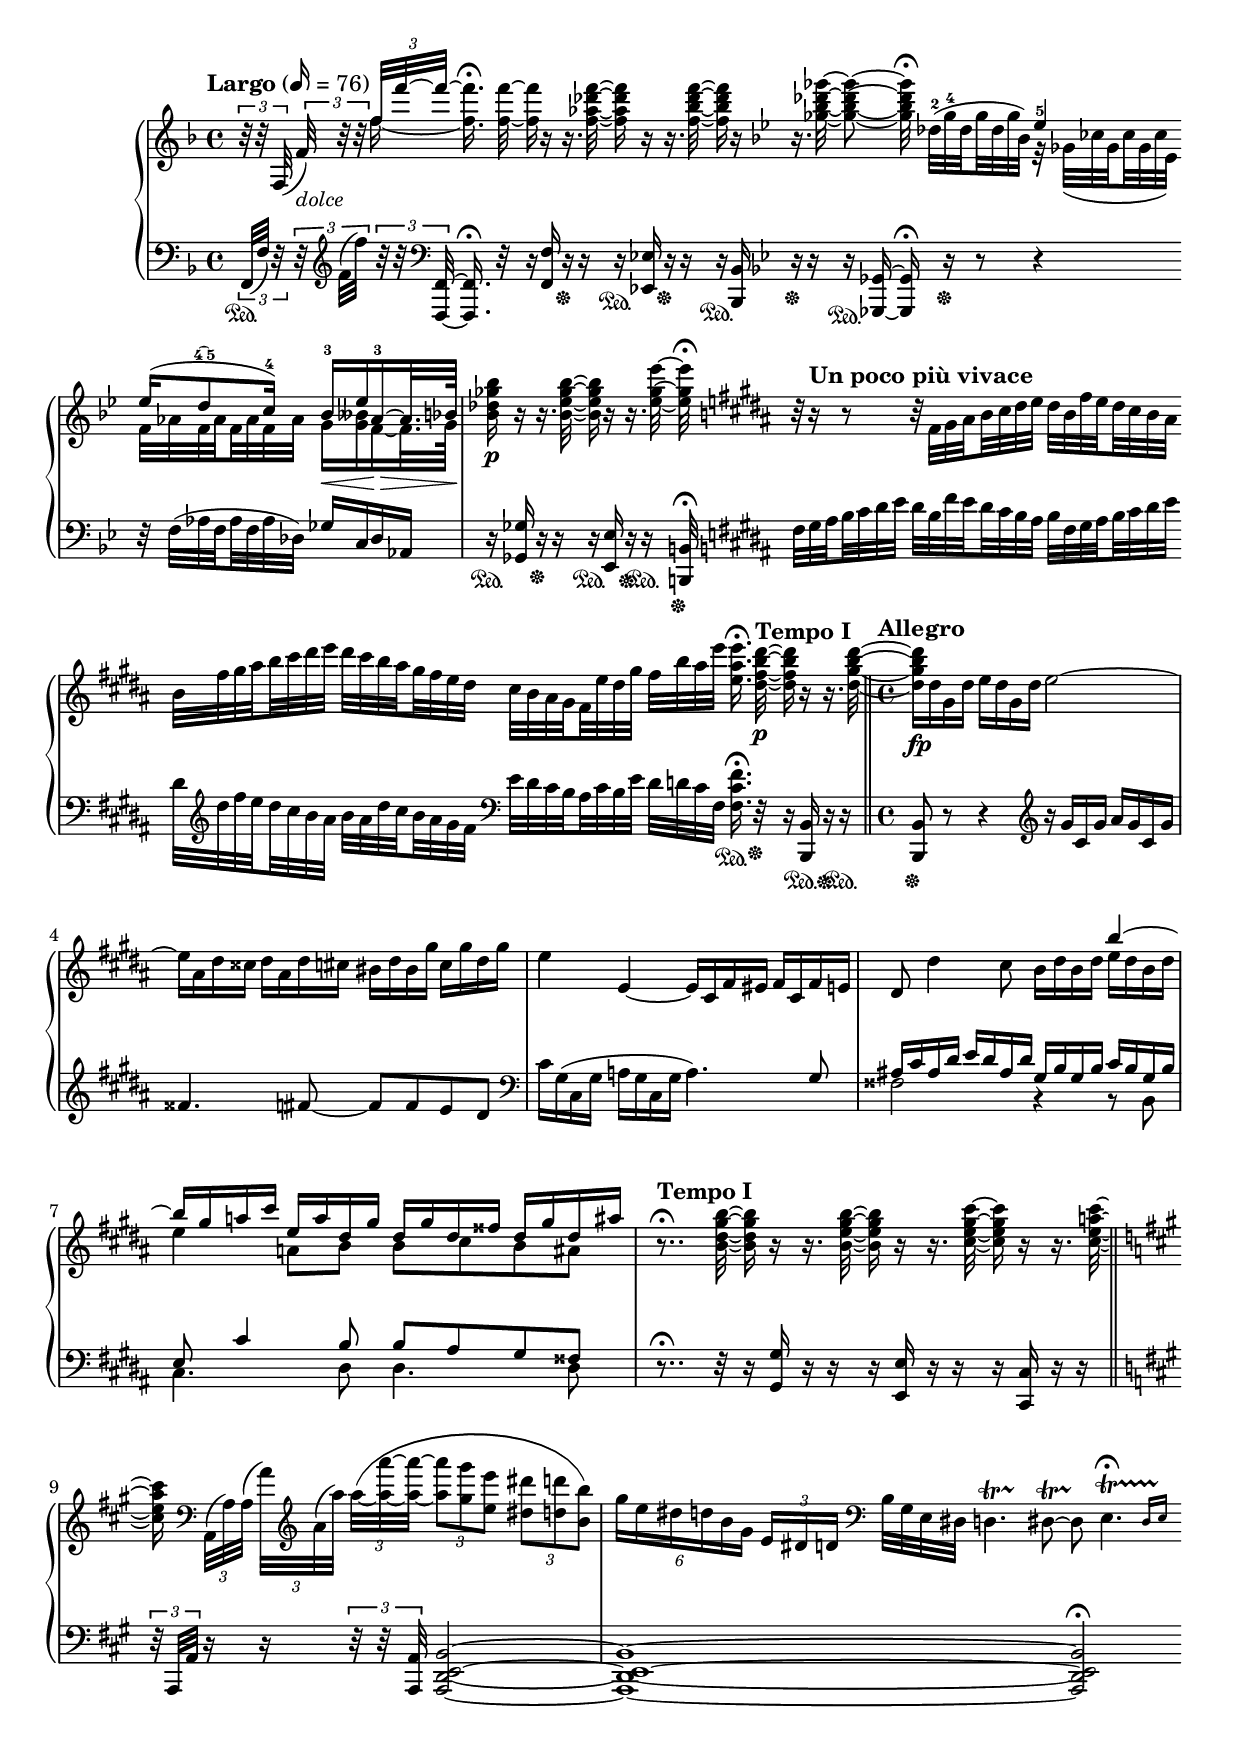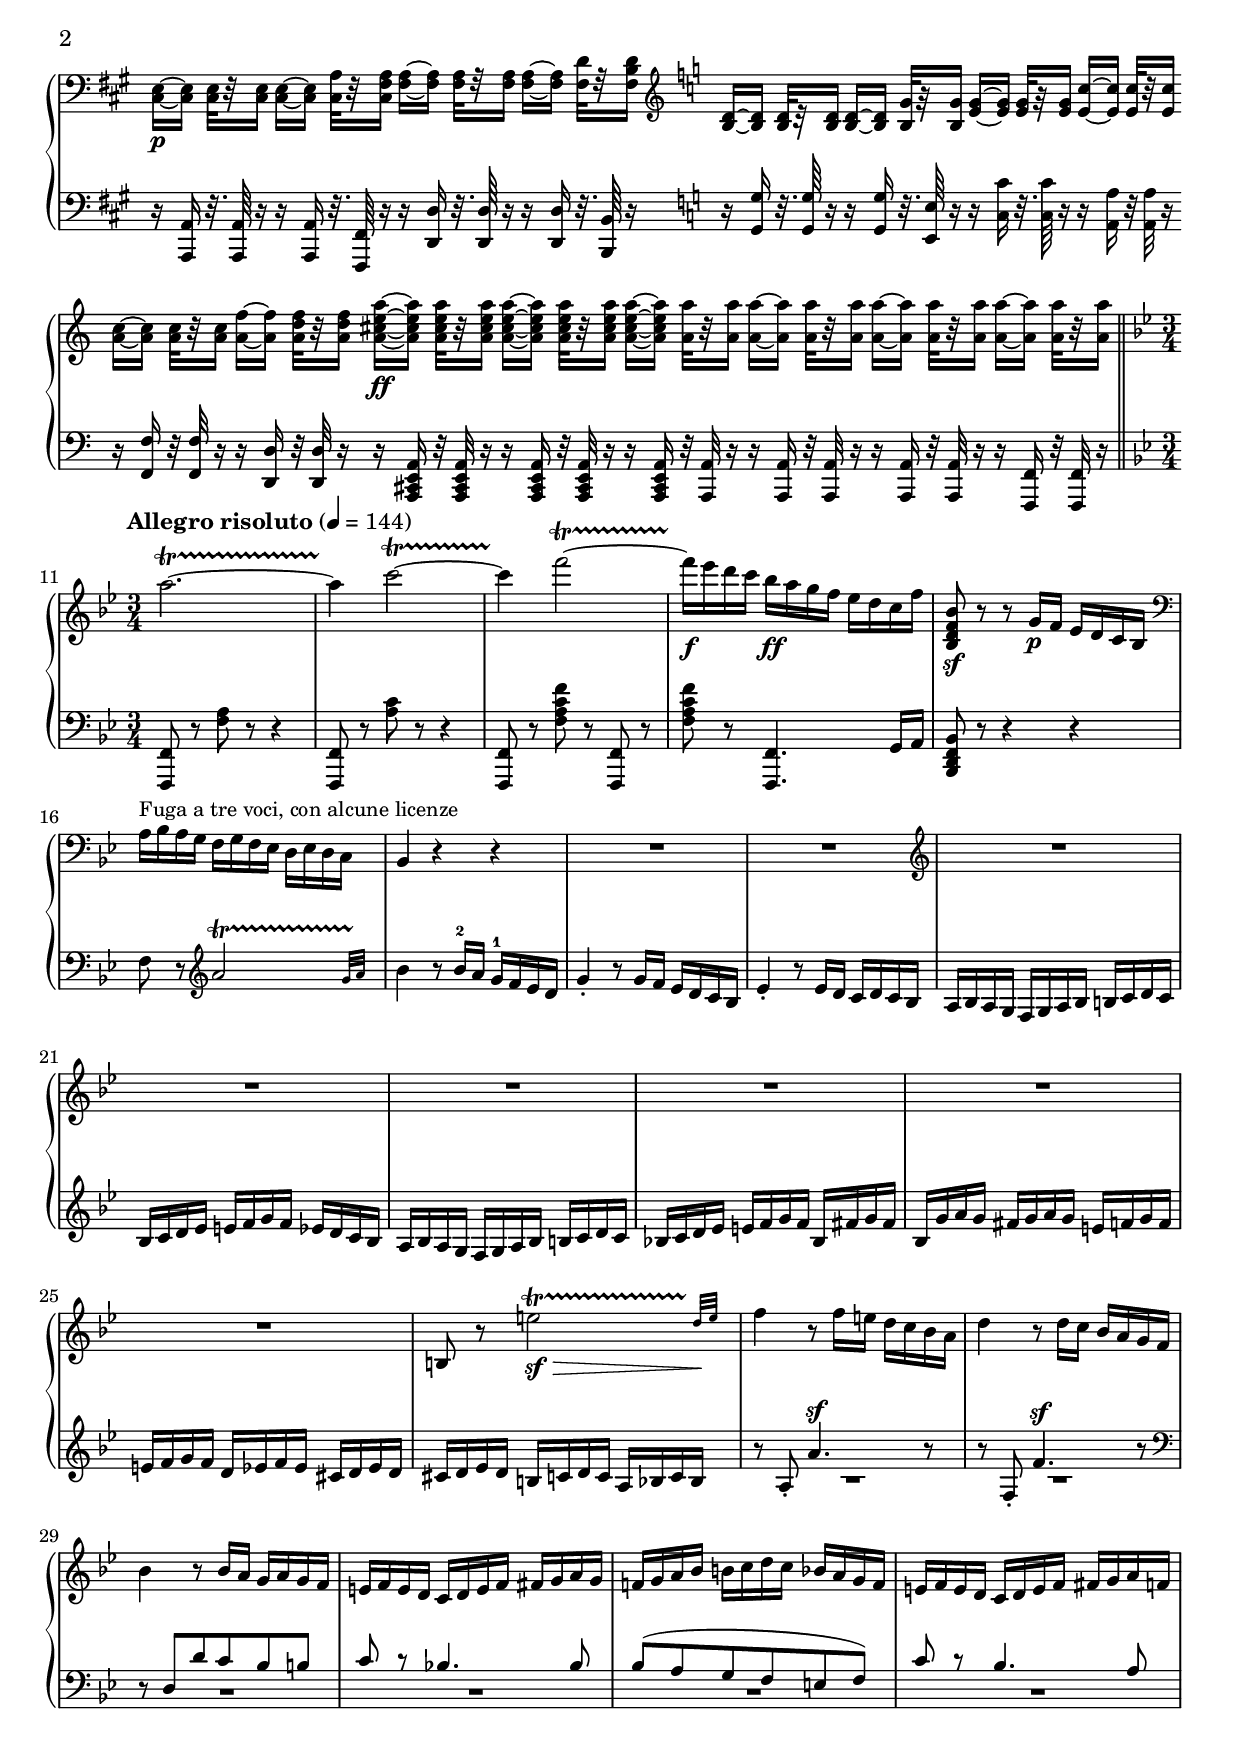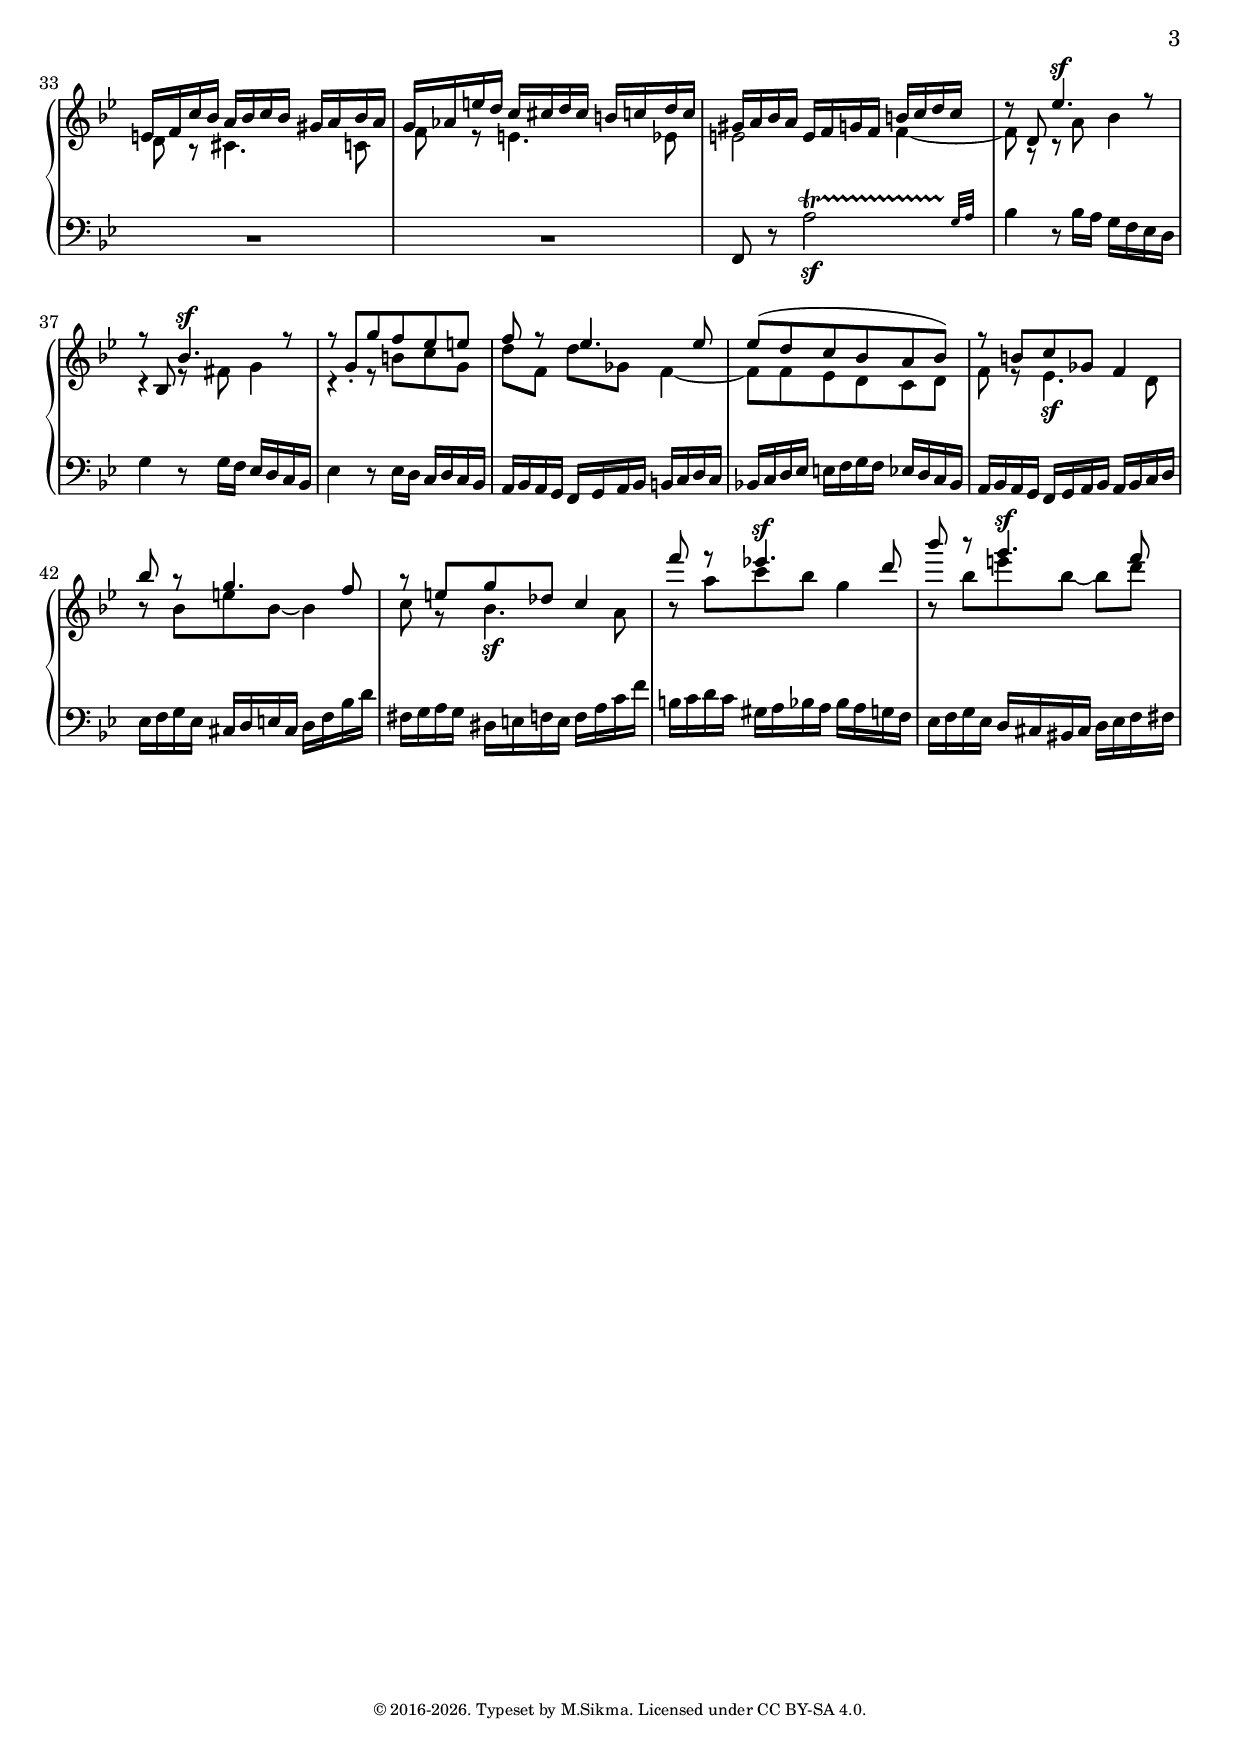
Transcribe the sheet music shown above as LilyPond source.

%===========================================================================
%    Piano Sonata Op.106 (L.Beethoven) - IV
%===========================================================================
%
%    (C) 2016-2017, Michiel Sikma <michiel@sikma.org>
%    Licensed under CC BY-SA 4.0.
%
%---------------------------------------------------------------------------

\version "2.19.42"
\include "sonata-op106-includes.ily"

%---------------------------------------------------------------------------
%    IV. Largo - Allegro risoluto
%---------------------------------------------------------------------------

four-section-one = {
  \key f \major
  \time 4/4
  \tempo "Largo" 16 = 76
}
% Per la misura si conta nel Largo sempre quattro semicrome, ciò è

\bookpart {
  \paper {
    markup-system-spacing = \std-padding-page-n
    bookTitleMarkup = \std-title-markup-page-n-no-titles
  }
  \header {
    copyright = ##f
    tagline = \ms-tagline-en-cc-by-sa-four
  }
  \score {
    \new PianoStaff \with {
      \std-staff-spacing
    } <<
      \set PianoStaff.connectArpeggios = ##t
      %---------------------------------------------------------------------
      %    Right hand
      %---------------------------------------------------------------------
      \new Staff = "right" \with {
        \std-magnification
        \stdDynSize
        midiInstrument = "acoustic grand"
      } {
        \clef treble \relative c {
          \four-section-one
          \override Tie.minimum-length = #2.75
          \autoBeamOff
          \tuplet 3/2 {
            r32 r
            \once \override Slur.positions = #'(1 . 2)
            f_( \noBeam
          }
          \tuplet 3/2 { f')_\markup { \italic "dolce" } r r }
          % Set the exact duration of this measure. Although the
          % time signature is 4/4, this first measure has an undeterminable
          % length. Based on the notes, it's precisely 140 64th notes long.
          \set Timing.measureLength = #(ly:make-moment 140/64)
          <<
            \relative c'' {
              \tuplet 3/2 { f32-[ f'^~ f^~] }
              % Hiding the stem and flag, since the other voice
              % will take care of proper display.
              \stemDown
              \single \hide Stem
              \single \hide Flag
              f\fermata
            }
            \\
            \relative c'' {
              f16_~ <f f'>16.
            }
          >>
          <f'_~ f'^~>32 16
          r16 r16.
          <f_~ aes_~ des^~ f^~>32 16
          r16 r16.
          <f_~ bes_~ des^~ f^~>32 16
          r16
          \key bes \major
          r16.
          <ges_~ bes_~ des^~ ges^~>32 <ges_~ bes_~ des^~ ges^~>8 32\fermata
          \autoBeamOn
          <<
            \relative c'' {
              \stemDown des32-[^(-2 ges-4
              \set stemRightBeamCount = #1
              des
              \set stemLeftBeamCount = #1
              ges des ges bes,)] \stemUp es4-5
              \bar "" \break
              es16-[^( des8\finger \markup \tied-finger-up #"4" #"5" ces16-4])
              bes16-[-3 es aes,^~-3 aes32. bes64]
            }
            \\
            \relative c'' {
              s8. s32
              r32 ges_(-[ ces
              \set stemRightBeamCount = #1
              ges
              \set stemLeftBeamCount = #1
              ces ges ces es,)]
              f-[ aes f
              \set stemRightBeamCount = #1
              aes
              \set stemLeftBeamCount = #1
              f aes f aes]
              ges16\< <ges beses> f_~\> f32. ges64\!
            }
          >>
          % End of the first measure.
          |
          <bes, des ges bes>16\p r16 r16. <bes_~ es_~ ges^~ bes^~>32 16 r16 r16.
          % Modify the second measure's length as well.
          \set Timing.measureLength = #(ly:make-moment 160/64)
          <es_~ ges^~ es'^~>32 32\fermata
          \key b \major
          r32
          \tempo "Un poco più vivace"
          r16 r8 r32
          \set subdivideBeams = ##t
          \set baseMoment = #(ly:make-moment 1/8)
          \set beatStructure = #'(6 6)
          fis,32-[ gis ais b cis dis e] dis-[ b fis' e dis cis b ais]
          b-[ fis' gis ais b cis dis e] dis-[ cis b ais gis fis e dis]
          cis-[ b ais gis fis e' dis gis] fis-[ b ais e']
          <e, ais e'>16.\fermata \noBeam
          \tempo "Tempo I"
          <dis_~ fis_~ b^~ dis^~>32\p \noBeam
          16 r16 r16.
          <dis_~ gis_~ b^~ dis^~>32
          \tempo "Allegro"
          % End of the second measure.
          |
          \time 4/4
          \bar "||"
          \set subdivideBeams = ##f
          16\fp dis gis, dis'
          e dis gis, dis' e2^~ |
          e16 ais, dis cisis dis ais dis cis bis dis bis gis' cis, gis' dis gis |
          e4 e,4_~ e16 cis fis eis fis cis fis e |
          dis8
          <<
            \relative c''' {
              s4 s4 s8 b4^~ |
              b16 gis a cis e, a dis, gis dis gis dis fisis dis gis dis ais'
            }
            \\
            \relative c'' {
              dis4 cis8 b16 dis b dis e dis b dis |
              e4 a,8 b b cis b ais
            }
          >>
          \tempo "Tempo I"
          |
          % Move the tempo text above the fermata.
          \once \override Staff.TextScript.outside-staff-priority = #500
          \once \override Staff.Script.outside-staff-priority = #0
          r8..\fermata
          <b'_~ dis_~ gis^~ b^~>32 16 r16 r16.
          <b_~ e_~ gis^~ b^~>32 16 r16 r16.
          <cis_~ e_~ gis^~ cis^~>32 16 r16 r16.
          <cis_~ e_~ a^~ cis^~>32
          \bar "||"
          % This measure is 3/4 for some reason.
          \set Timing.measureLength = #(ly:make-moment 3/4)
          \key a \major
          16 \clef bass
          \once \override Slur.positions = #'(-2 . 0)
          \tuplet 3/2 {
            a,,32^(-[ a')
            \once \override Slur.positions = #'(-2 . 0)
            a^(]
          }
          \tuplet 3/2 {
            a')-[ \clef treble
            \once \override Slur.positions = #'(-2 . 0)
            a^( a')]
          }
          \tuplet 3/2 {
            \once \override Slur.positions = #'(-2 . 0)
            a_~^( <a_~ a'^~> <a_~ a'^~>
          }
          \tuplet 3/2 { <a a'>8 <gis gis'> <e e'> }
          \tuplet 3/2 { <dis dis'> <d d'> <b b'>) }
          |
          % Another looooong measure.
          \set Timing.measureLength = #(ly:make-moment 352/64)
          \tuplet 6/4 { gis'16 e dis d b gis }
          \tuplet 3/2 { e-[ dis d] }
          \clef bass
          b32 gis e dis
          \once \override TrillSpanner.bound-details.right.padding = #1.0
          d4. \startTrillSpan
          \once \override TrillSpanner.bound-details.right.padding = #2.0
          dis8^~ \stopTrillSpan \startTrillSpan
          dis
          \once \override Staff.Script.outside-staff-priority = #200
          \once \override TrillSpanner.outside-staff-priority = ##f
          \afterGrace e4.\fermata \startTrillSpan { dis16-[ e] \stopTrillSpan }
          % The long and slow modulation from B major to A major to B flat major.
          \clef bass
          \bar ""
          \break
          <cis_~ e^~>16\p 16 32-[ r32 <cis e>16] <cis_~ e^~>16-[ 16]
          <cis a'>32-[ r32 <cis fis a>16] <fis_~ a^~>16-[ 16]
          <fis a>32-[ r32 <fis a>16] <fis_~ a^~>16-[ 16]
          <fis d'>32-[ r32 <fis b d>16]
          \clef treble
          \key c \major
          <b_~ d^~>16-[ 16] <b d>32-[ r32 <b d>16] <b_~ d^~>16-[ 16]
          <b g'>32-[ r32 <b g'>16] <e_~ g^~>16-[ 16] <e g>32-[ r32 <e g>16]
          <e_~ c'^~>16-[ 16] <e c'>32-[ r32 <e c'>16]
          \bar ""
          \break
          <a_~ c^~>16-[ 16] <a c>32-[ r32 <a c>16] <a_~ f'^~>16-[ 16]
          <a d f>32-[ r32 <a d f>16]
          <a_~ cis_~ e^~ a^~>16-[\ff 16] <a cis e a>32-[ r32 <a cis e a>16]
          <a_~ cis_~ e^~ a^~>16-[ 16] <a cis e a>32-[ r32 <a cis e a>16]
          <a_~ cis_~ e^~ a^~>16-[ 16]
          <a a'>32-[ r32 <a a'>16] <a_~ a'^~>16-[ 16]
          <a a'>32-[ r32 <a a'>16] <a_~ a'^~>16-[ 16]
          <a a'>32-[ r32 <a a'>16] <a_~ a'^~>16-[ 16]
          <a a'>32-[ r32 <a a'>16]
          \bar "||"
          \key bes \major
          \time 3/4
          \break
          \once \override TrillSpanner.bound-details.right.padding = #-1.0
          \tempo "Allegro risoluto" 4 = 144
          a'2.^~\startTrillSpan | a4 \stopTrillSpan
          \once \override TrillSpanner.bound-details.right.padding = #-1.0
          c2^~ \startTrillSpan | c4 \stopTrillSpan
          \once \override TrillSpanner.bound-details.right.padding = #-1.0
          \once \override Slur.positions = #'(6.1 . 0)
          \once \override Slur.eccentricity = #1.25
          \once \override Slur.height-limit = #6.5
          f2^~ \startTrillSpan | f16\f \stopTrillSpan
          es d c bes\ff a g f es d c f |
          <bes,, d f bes>8\sf r8 r8 g'16-[\p f] es d c bes
          \clef bass |
          \break
          % Start of the fuga section.
          % "Three part fugue with some license"
          a16^\markup { "Fuga a tre voci, con alcune licenze" } bes a g
          f g f es d es d c |
          bes4 r4 r4 |
          R2. |
          R2. \clef treble |
          R2. |
          R2. |
          R2. |
          R2. |
          R2. |
          R2. |
          b'8 r8 \afterGrace e'2\sf\>\startTrillSpan { d32\!\stopTrillSpan e } |
          f4 r8 f16 e d c bes a |
          d4 r8 d16 c bes a g f |
          bes4 r8 bes16 a g a g f |
          e f e d c d e f fis g a g |
          f! g a bes b c d c bes a g f |
          e f e d c d e f fis g a f |
          <<
            \relative c' {
              e f c' bes a bes c bes gis a bes a
              |
              g as e' d c cis d cis b c d c
              |
              gis a bes a e f g f b c d c
              |
              \relative c'' d8\rest d,8 es'4.^\sf \relative c'' f8\rest
              |
              \relative c'' f8\rest bes,8 bes'4.^\sf \relative c'' f8\rest
              |
              \relative c'' f8\rest g8_.-[ g' f es e]
              |
              f8 \relative c'' f8\rest es4. es8
              |
              es8-[^( d c bes a bes])
              |
              \relative c'' f8\rest b8-[ c ges] f4
              |
              bes'8 \relative c''' a8\rest g4. f8
              |
              \relative c''' a8\rest
              % Neutral as per London. Es in original edition.
              e8-[ g des] c4
              |
              f'8 \relative c''' f8\rest es!4.^\sf d8
              |
              bes'8 \relative c'''' b8\rest g4.^\sf f8
            }
            \\
            \relative c' {
              d8 b8\rest cis4. c8
              |
              f8 e8\rest e4. es8
              |
              e2 f4_~
              |
              f8 \relative c' { a8\rest c8\rest } a8 bes4
              |
              \relative c' { c4\rest e8\rest } fis8 g4
              |
              \relative c' { c4\rest e8\rest } b8-[ c g]
              |
              d'8-[ f,] d'8-[ ges,] f4_~
              |
              f8 f es d c d
              |
              f8 \relative c' { e8\rest } es4._\sf d8
              |
              \relative c'' { b8\rest } bes'8-[ e bes_~] bes4
              |
              c8 \relative c'' { g8\rest } bes4._\sf a8
              |
              \relative c'' { b8\rest } a'8-[ c bes] g4
              |
              \relative c'' { b8\rest } bes8-[ e bes_~] bes8-[ d]
              |
            }
          >>
        }
      }
      %---------------------------------------------------------------------
      %    Left hand
      %---------------------------------------------------------------------
      \new Staff = "left" \with {
        \std-magnification
        \stdDynSize
        midiInstrument = "acoustic grand"
      } {
        \clef bass \relative c, {
          \four-section-one
          \override Tie.minimum-length = #2.75
          \autoBeamOff
          \stemUp
          \tupletDown
          \once \override Slur.positions = #'(0 . 1)
          \once \override TupletBracket.positions = #'(-3.7 . -3.7)
          \tuplet 3/2 { f32-[\sustainOn_( f')] r32 }
          \tupletUp
          \stemDown
          \once \override TupletBracket.positions = #'(3.1 . 3.4)
          \tuplet 3/2 {
            r32 \clef treble
            \once \override Slur.positions = #'(-1 . 1)
            f'^(-[ f')]
          }
          \once \override TupletBracket.positions = #'(3.4 . 3.4)
          \once \override Score.NoteColumn.X-offset = 0.8
          \tuplet 3/2 { r32 r \clef bass \stemNeutral <f,,,,_~ f'^~> }
          <f f'>16.\fermata r32 r16
          <f' f'>16 r16\sustainOff r16 r16\sustainOn
          <es es'> r16\sustainOff r16 r16\sustainOn
          <bes bes'> \key bes \major r16\sustainOff r16 r16\sustainOn
          <ges_~ ges'^~> <ges ges'>\fermata r16\sustainOff r8 r4
          % Breaking to the next line here.
          \autoBeamOn
          r32 f''32-[^( aes
          \set stemRightBeamCount = #1
          f
          \set stemLeftBeamCount = #1
          aes f aes des,)] ges16 c, des aes
          % End of the first measure
          |
          r16\sustainOn <ges ges'> r16\sustainOff r16
          r16\sustainOn <es es'> r16\sustainOff
          r16\sustainOn <b b'>32\fermata \noBeam \sustainOff
          % Un poco più vivace
          \key b \major
          \set subdivideBeams = ##t
          \set baseMoment = #(ly:make-moment 1/8)
          \set beatStructure = #'(6 6)
          \stemDown
          fis''32-[ gis ais b cis dis e] dis-[ b fis' e dis cis b ais]
          b-[ fis gis ais b cis dis e]
          % Force another break to the next page.
          \bar "" \break
          dis-[ \clef treble dis' fis e dis cis b ais]
          b-[ ais dis cis b ais gis fis] \clef bass e-[ dis cis b ais cis b e] dis-[ d cis fis,]
          <fis cis' fis>16.\fermata\sustainOn
          \stemNeutral
          r32\sustainOff r16 <b,, b'>16\sustainOn r16\sustainOff r16\sustainOn
          \bar "||"
          <b b'>8\sustainOff r8 r4 \clef treble r16
          \set subdivideBeams = ##f
          gis'''16 cis, gis' ais gis cis, gis' |
          fisis4. fis8_~ fis8 8 e dis \clef bass |
          cis16 gis^( cis, gis' a gis cis, gis' a4.)
          <<
            \relative c' {
              \once \override Slur.positions = #'(1 . 2)
              gis8 |
              ais!16 cis ais dis e dis ais dis gis, b gis b cis b gis b |
              e,8 cis'4 b8 \noBeam 8 ais gis fisis
            }
            \\
            \relative c {
              s8 |
              fisis2 b,4\rest b8\rest b8 |
              cis4. dis8 dis4. dis8 |
            }
          >>
          r8..\fermata r32 r16 <gis, gis'>16
          r16 r r <e e'>
          r r r <cis cis'> r r
          \bar "||"
          \key a \major
          \tuplet 3/2 { r32 a a' } r16 r16
          \tuplet 3/2 { r32 r32 <a, a'> }
          <a_~ d_~ e^~ b'^~>2 |
          <a_~ d_~ e^~ b'^~>1 2\fermata
          % Modulation section.
          r16 <a a'>16 r32. <a a'>64 r16 r16 <a a'>16 r32.
          <fis fis'>64 r16 r16
          <d' d'>16 r32. <d d'>64 r16 r16 <d d'>16 r32.
          <b b'>64 r16
          \key c \major
          r16
          <g' g'>16 r32. <g g'>64 r16 r16 <g g'>16 r32.
          <e e'>64 r16 r16
          <c' c'>16 r32. <c c'>64 r16 r16
          <a a'>16 r32 <a a'>32 r16
          \bar ""
          \break
          r16
          <f f'>16 r32 <f f'>32 r16 r16
          <d d'>16 r32 <d d'>32 r16 r16
          <a cis e a>16 r32 <a cis e a>32 r16 r16
          <a cis e a>16 r32 <a cis e a>32 r16 r16
          <a cis e a>16 r32 <a a'>32 r16 r16
          <a a'>16 r32 <a a'>32 r16 r16
          <a a'>16 r32 <a a'>32 r16 r16
          <f f'>16 r32 <f f'>32 r16
          \bar "||"
          \key bes \major
          \time 3/4
          <f f'>8 r8 <f'' a> r8 r4 |
          <f,, f'>8 r8 <a'' c> r8 r4 |
          <f,, f'>8 r8 <f'' a c f>8 r8 <f,, f'>8 r8 |
          <f'' a c f> r8 <f,, f'>4. g'16 a |
          <bes, d f bes>8 r8 r4 r4 |
          f''8 r8 \clef treble \afterGrace a'2\startTrillSpan { g32 a\stopTrillSpan } |
          bes4 r8 bes16-2 a g-1 f es d |
          g4-. r8 g16 f es d c bes |
          es4-. r8 es16 d c d c bes |
          a bes a g f g a bes b c d c |
          bes c d es e f g f es d c bes |
          a bes a g f g a bes b c d c |
          bes! c d es e f g f bes, fis' g fis |
          bes, g' a g fis g a g e f g f |
          e f g f d es f es cis d es d |
          cis d es d b c d c a bes c bes |
          <<
            \relative c' {
              \relative c'' b8\rest a8_. a'4.^\sf \relative c'' b8\rest |
              \relative c'' b8\rest f,8_. f'4.^\sf \relative c'' b8\rest |
              \clef bass
              \relative c d8\rest d,8-[ d' c bes b]
              |
              c8 \relative c \relative c' c8\rest bes!4. bes8
              |
              bes8-[^( a g f e f)]
              |
              c'8 \relative c' c8\rest bes4. a8
              |
              
            }
            \\
            \relative c' {
              \override MultiMeasureRest.staff-position = #-8
              R2.
              |
              R2.
              |
              \override MultiMeasureRest.staff-position = #-2
              R2.
              |
              R2.
              |
              R2.
              |
              R2.
              |
              R2.
              |
              R2.
              |
              \trillSpanUp
              \stemUp f,,8 \stemDown \relative c d8\rest \afterGrace a'2\sf\startTrillSpan { \stemUp g32\stopTrillSpan a \stemNeutral }
            }
          >>
          bes4 r8 bes16 a g f es d
          |
          g4 r8 g16 f es d c bes
          |
          es4 r8 es16 d c d c bes
          |
          a bes a g f g a bes b c d c
          |
          bes! c d es e f g f es d c bes
          |
          a bes a g f g a bes a bes c d
          |
          es f g es cis d e cis d f bes d
          |
          fis, g a g dis e f! e f a c f
          |
          b, c d c gis a bes a bes a g! f
          |
          es f g es d cis bis cis d
          % Unsure whether this should be an es or an e.
          % Henle is unsure too.
          es
          f fis
          |
          
        }
      }
    >>
    \layout {
      \context {
        \Score
        \override SpacingSpanner.common-shortest-duration = #(ly:make-moment 1/8)
        \consists #Span_stem_engraver
      }
    }
    \midi {
      \tempo 4 = 60
    }
  }
}
